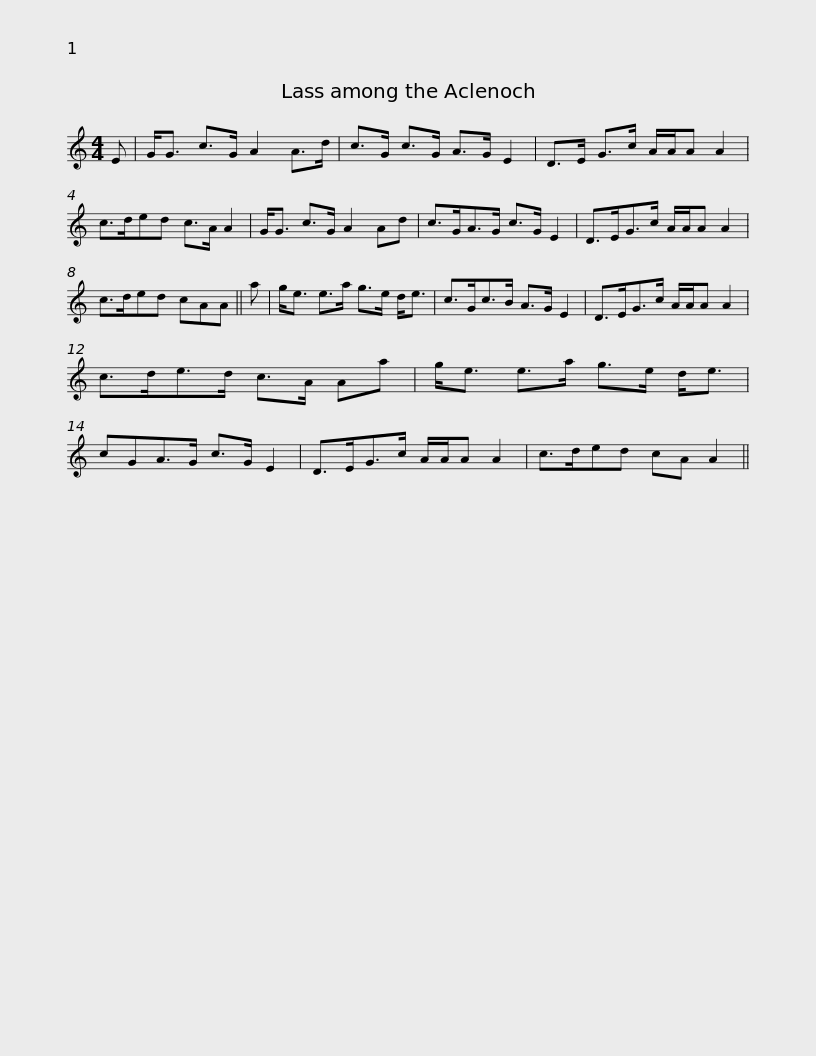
X:1
L:1/8
M:4/4
I:linebreak $
K:C
V:1 treble
V:1
 E | G<G c>G A2 A>d | c>G c>G A>G E2 | D>E G>c A/A/A A2 | c>ded c>A A2 | %5
 G<G c>G A2 Ad |$ c>GA>G c>G E2 | D>EG>c A/A/A A2 | c>ded cAA || a | %10
 g<e e>a g>e d<e | c>Gc>B A>G E2 |$ D>EG>c A/A/A A2 | c>de>d c>A Aa | g<e e>a g>e d<e | %15
 cGA>G c>G E2 | D>EG>c A/A/A A2 |$ c>ded cA A2 || %18
